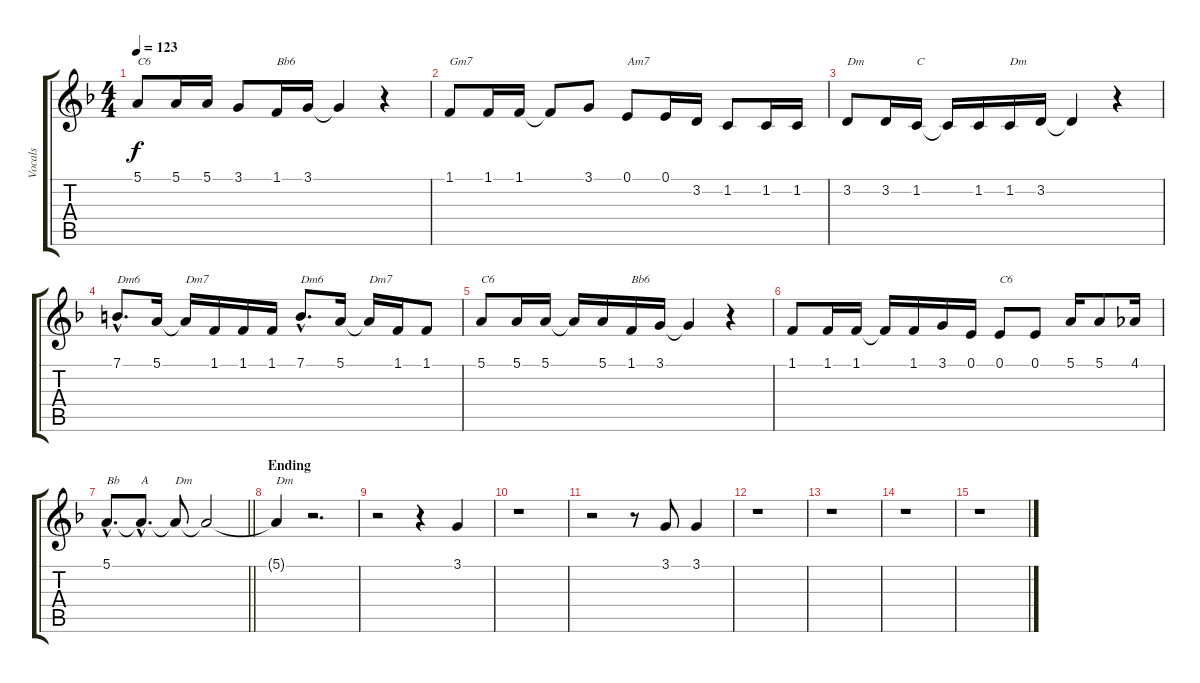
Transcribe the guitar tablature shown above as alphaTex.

\track ("Vocals" "Vocals") {instrument sopranosax}
\staff {score tabs}
\tuning (E4 B3 G3 D3 A2 E2) {hide}
\ts (4 4)
\tempo 123
\clef g2
\ks dminor
5.1.8{txt "C6" dy f} 5.1.16 5.1.16 3.1.8 1.1.16{txt "Bb6"} 3.1.16 3.1{t}.4 r.4 |
1.1.8{txt "Gm7"} 1.1.16 1.1.16 1.1{t}.8 3.1.8 0.1.8{txt "Am7"} 0.1.16 3.2.16 1.2.8 1.2.16 1.2.16 |
3.2.8{txt "Dm"} 3.2.16 1.2.16{txt "C"} 1.2{t}.16 1.2.16 1.2.16{txt "Dm"} 3.2.16 3.2{t}.4 r.4 |
7.1{hac}.8{d txt "Dm6"} 5.1.16 5.1{t}.16{txt "Dm7"} 1.1.16 1.1.16 1.1.16 7.1{hac}.8{d txt "Dm6"} 5.1.16 5.1{t}.16{txt "Dm7"} 1.1.16 1.1.8 |
5.1.8{txt "C6"} 5.1.16 5.1.16 5.1{t}.16 5.1.16 1.1.16{txt "Bb6"} 3.1.16 3.1{t}.4 r.4 |
1.1.8 1.1.16 1.1.16 1.1{t}.16 1.1.16 3.1.16 0.1.16 0.1.8{txt "C6"} 0.1.8 5.1.16 5.1.8 4.1.16 |
\barLineRight lightlight
5.1{hac}.8{d txt "Bb"} 5.1{hac t}.8{d txt "A"} 5.1{t}.8{txt "Dm"} 5.1{t}.2 |
\section ("" "Ending")
5.1{t}.4{txt "Dm"} r.2{d} |
r.2 r.4 3.1.4 |
r.1 |
r.2 r.8 3.1.8 3.1.4 |
r.1 |
r.1 |
r.1 |
r.1
